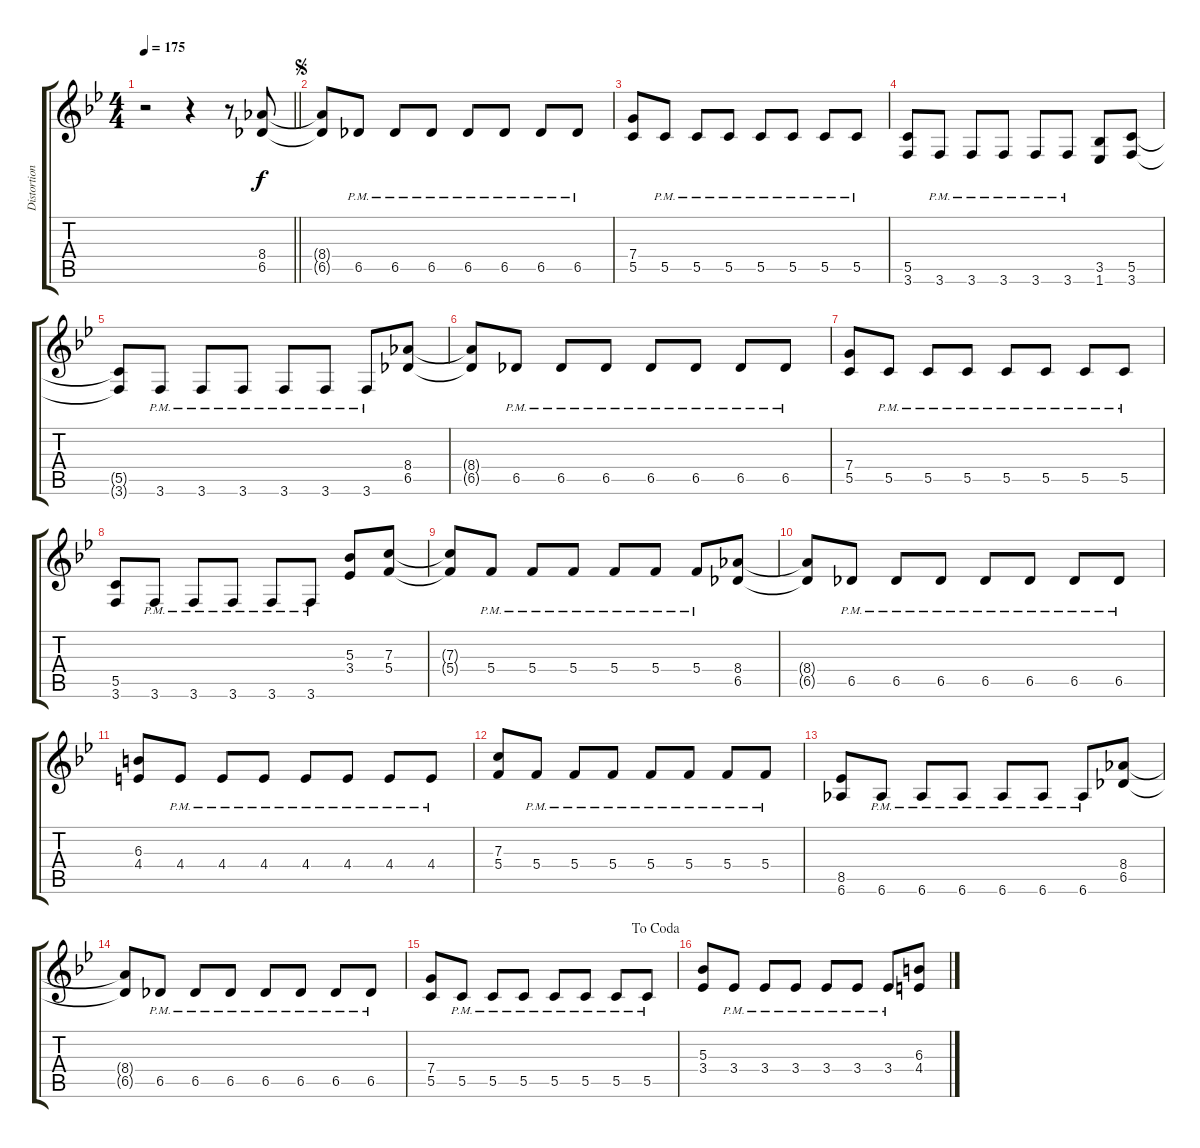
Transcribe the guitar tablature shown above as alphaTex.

\track ("Distortion Guitar" "Distortion") {instrument distortionguitar}
\staff {score tabs}
\tuning (D4 A3 F3 C3 G2 D2) {hide}
\ts (4 4)
\tempo 175
\clef g2
\barLineRight lightlight
\ks bb
r.2{dy f} r.4 r.8 (8.4 6.5).8 |
\jump segno
(8.4{t} 6.5{t}).8 6.5{pm}.8 6.5{pm}.8 6.5{pm}.8 6.5{pm}.8 6.5{pm}.8 6.5{pm}.8 6.5{pm}.8 |
(7.4 5.5).8 5.5{pm}.8 5.5{pm}.8 5.5{pm}.8 5.5{pm}.8 5.5{pm}.8 5.5{pm}.8 5.5{pm}.8 |
(5.5 3.6).8 3.6{pm}.8 3.6{pm}.8 3.6{pm}.8 3.6{pm}.8 3.6{pm}.8 (3.5 1.6).8 (5.5 3.6).8 |
(5.5{t} 3.6{t}).8 3.6{pm}.8 3.6{pm}.8 3.6{pm}.8 3.6{pm}.8 3.6{pm}.8 3.6{pm}.8 (8.4 6.5).8 |
(8.4{t} 6.5{t}).8 6.5{pm}.8 6.5{pm}.8 6.5{pm}.8 6.5{pm}.8 6.5{pm}.8 6.5{pm}.8 6.5{pm}.8 |
(7.4 5.5).8 5.5{pm}.8 5.5{pm}.8 5.5{pm}.8 5.5{pm}.8 5.5{pm}.8 5.5{pm}.8 5.5{pm}.8 |
(5.5 3.6).8 3.6{pm}.8 3.6{pm}.8 3.6{pm}.8 3.6{pm}.8 3.6{pm}.8 (5.3 3.4).8 (7.3 5.4).8 |
(7.3{t} 5.4{t}).8 5.4{pm}.8 5.4{pm}.8 5.4{pm}.8 5.4{pm}.8 5.4{pm}.8 5.4{pm}.8 (8.4 6.5).8 |
(8.4{t} 6.5{t}).8 6.5{pm}.8 6.5{pm}.8 6.5{pm}.8 6.5{pm}.8 6.5{pm}.8 6.5{pm}.8 6.5{pm}.8 |
(6.3 4.4).8 4.4{pm}.8 4.4{pm}.8 4.4{pm}.8 4.4{pm}.8 4.4{pm}.8 4.4{pm}.8 4.4{pm}.8 |
(7.3 5.4).8 5.4{pm}.8 5.4{pm}.8 5.4{pm}.8 5.4{pm}.8 5.4{pm}.8 5.4{pm}.8 5.4{pm}.8 |
(8.5 6.6).8 6.6{pm}.8 6.6{pm}.8 6.6{pm}.8 6.6{pm}.8 6.6{pm}.8 6.6{pm}.8 (8.4 6.5).8 |
(8.4{t} 6.5{t}).8 6.5{pm}.8 6.5{pm}.8 6.5{pm}.8 6.5{pm}.8 6.5{pm}.8 6.5{pm}.8 6.5{pm}.8 |
\jump dacoda
(7.4 5.5).8 5.5{pm}.8 5.5{pm}.8 5.5{pm}.8 5.5{pm}.8 5.5{pm}.8 5.5{pm}.8 5.5{pm}.8 |
(5.3 3.4).8 3.4{pm}.8 3.4{pm}.8 3.4{pm}.8 3.4{pm}.8 3.4{pm}.8 3.4{pm}.8 (6.3 4.4).8
